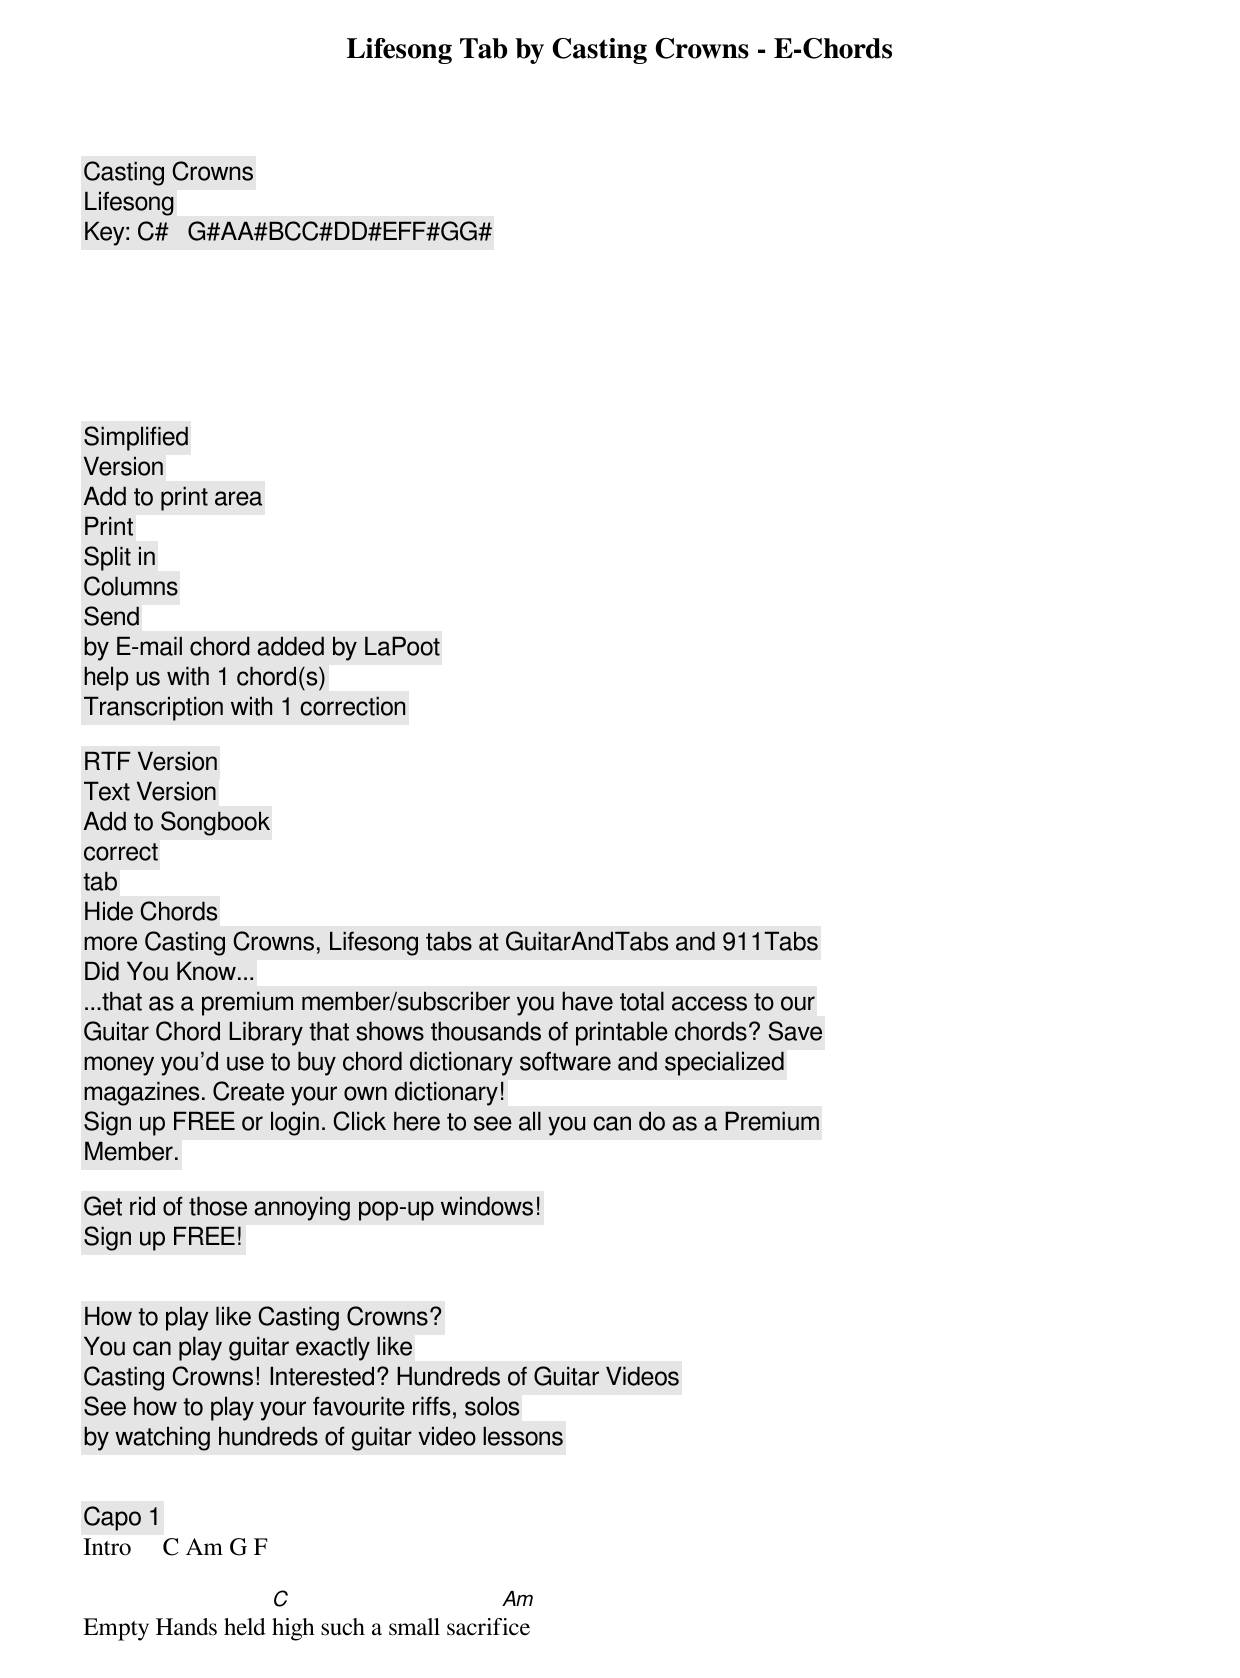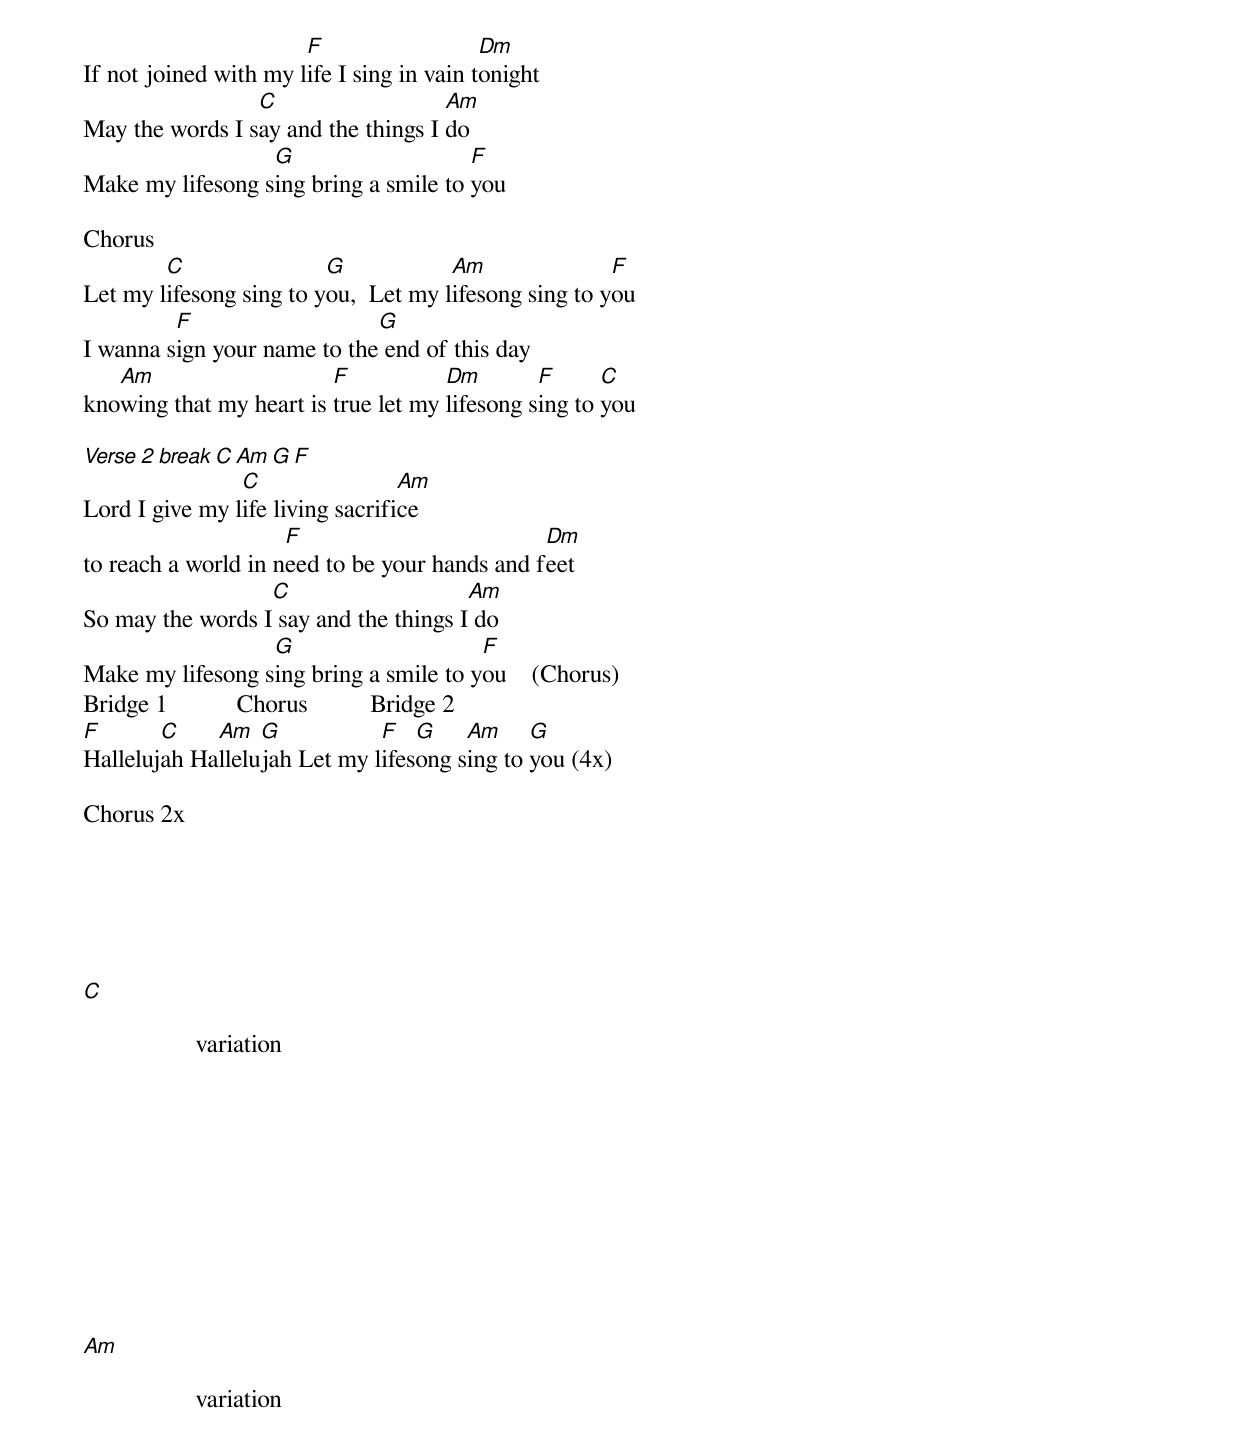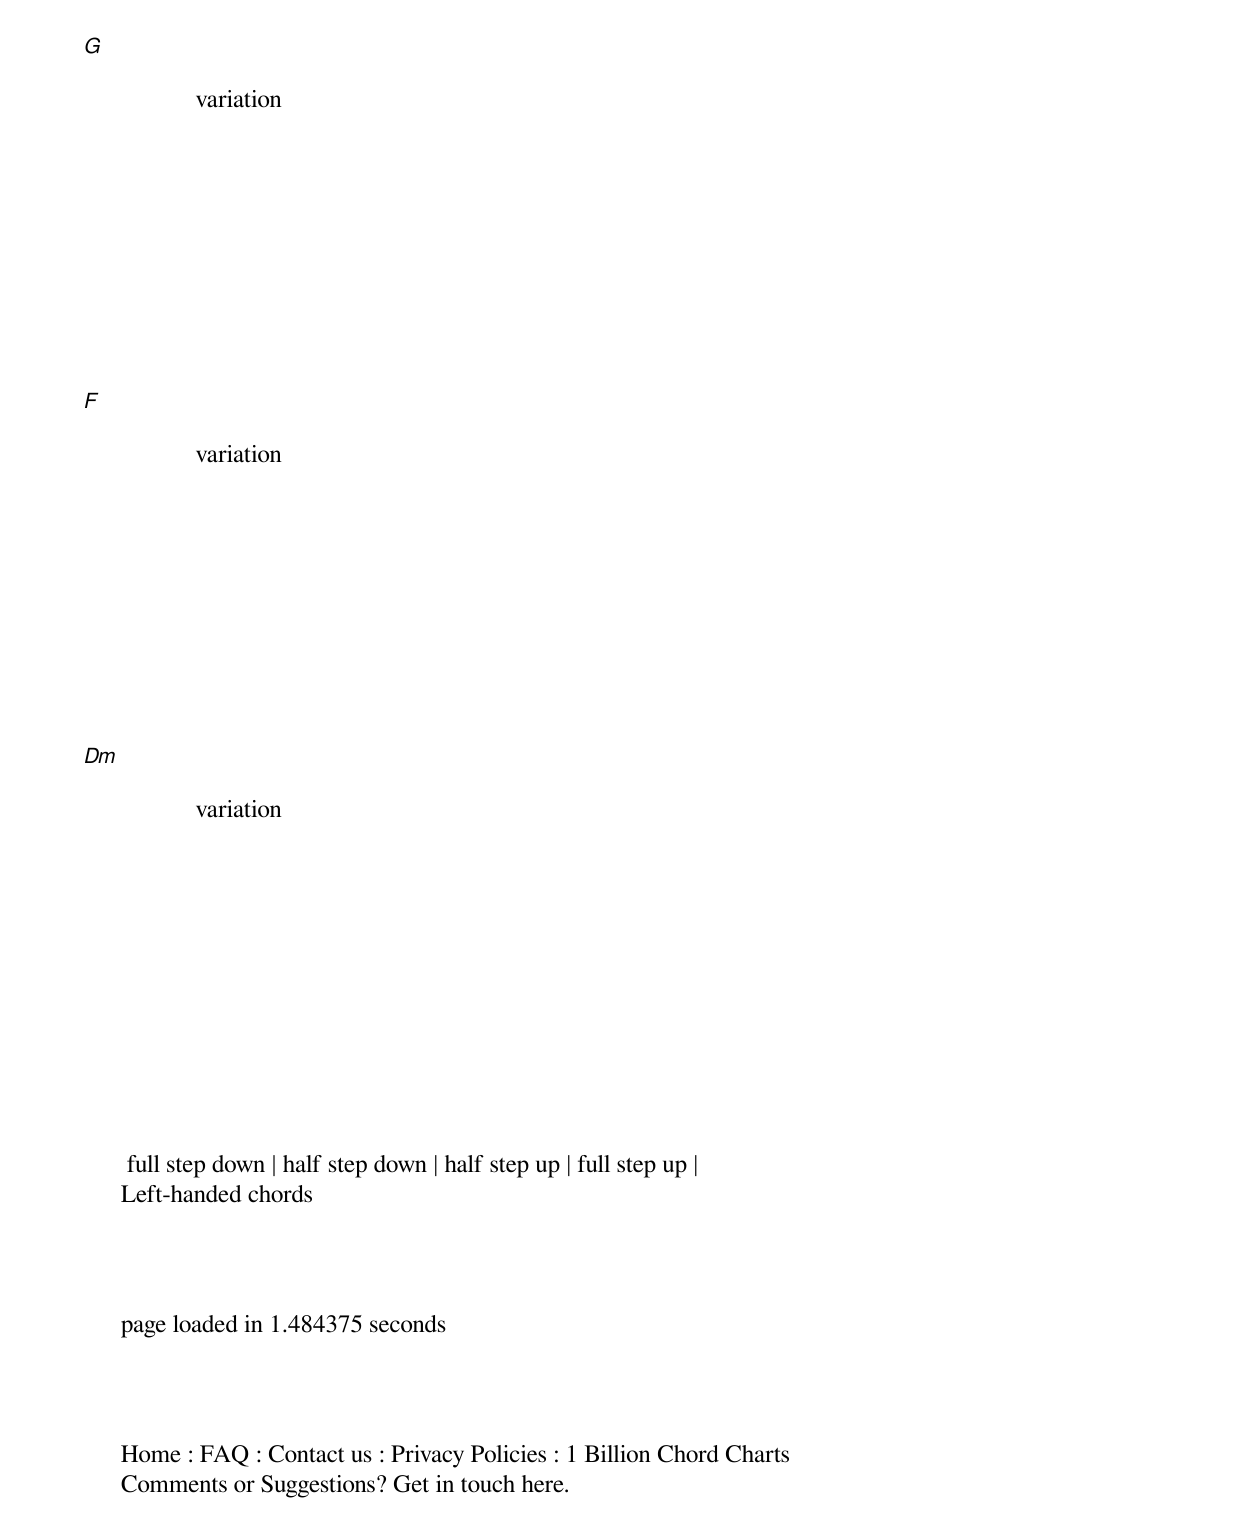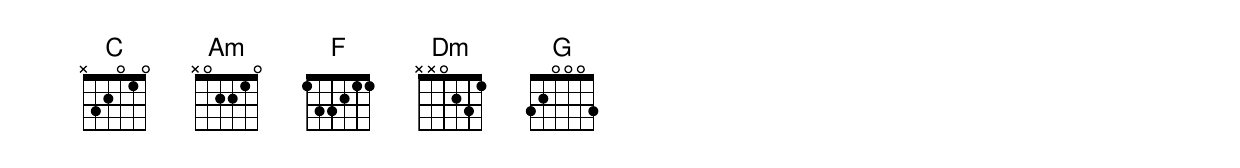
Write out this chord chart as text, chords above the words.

Lifesong Tab by Casting Crowns - E-Chords

      Casting Crowns
       Lifesong
      Key: C#   G#AA#BCC#DD#EFF#GG#







            Simplified
            Version
            Add to print area
            Print
            Split in
            Columns
            Send
            by E-mail chord added by LaPoot
            help us with 1 chord(s)
            Transcription with 1 correction

            RTF Version
            Text Version
            Add to Songbook
            correct
            tab
            Hide Chords
            more Casting Crowns, Lifesong tabs at GuitarAndTabs and 911Tabs
             Did You Know...
             ...that as a premium member/subscriber you have total access to our
            Guitar Chord Library that shows thousands of printable chords? Save
            money you'd use to buy chord dictionary software and specialized
            magazines. Create your own dictionary!
            Sign up FREE or login. Click here to see all you can do as a Premium
            Member.

             Get rid of those annoying pop-up windows!
            Sign up FREE!


            How to play like Casting Crowns?
            You can play guitar exactly like
            Casting Crowns! Interested? Hundreds of Guitar Videos
            See how to play your favourite riffs, solos
            by watching hundreds of guitar video lessons


Capo 1
Intro     C Am G F

                 C                       Am
Empty Hands held high such a small sacrifice
                       F                   Dm
If not joined with my life I sing in vain tonight
                 C                   Am
May the words I say and the things I do
                  G                    F
Make my lifesong sing bring a smile to you

Chorus
        C                G            Am               F
Let my lifesong sing to you,  Let my lifesong sing to you
         F                   G
I wanna sign your name to the end of this day
   Am                    F           Dm        F      C
knowing that my heart is true let my lifesong sing to you

Verse 2  break   C Am G F
                C                 Am
Lord I give my life living sacrifice
                     F                         Dm
to reach a world in need to be your hands and feet
                  C                    Am
So may the words I say and the things I do
                  G                     F
Make my lifesong sing bring a smile to you    (Chorus)
Bridge 1           Chorus          Bridge 2
F       C    Am   G           F   G    Am     G
Hallelujah Hallelujah Let my lifesong sing to you (4x)

Chorus 2x






            C

                  variation











            Am

                  variation











            G

                  variation











            F

                  variation











            Dm

                  variation













       full step down | half step down | half step up | full step up |
      Left-handed chords




      page loaded in 1.484375 seconds




      Home : FAQ : Contact us : Privacy Policies : 1 Billion Chord Charts
      All Contents © from E-Chords.com, 2004 - 2005.
      Comments or Suggestions? Get in touch here.
